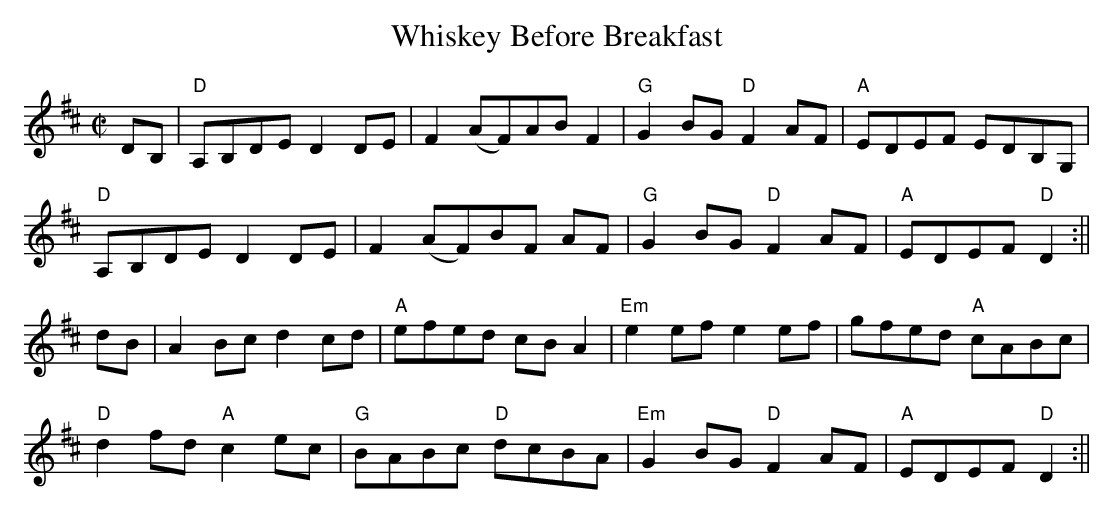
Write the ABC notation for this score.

X:1
T:Whiskey Before Breakfast
M:C|
L:1/8
K:D
DB,|"D" A,B,DE D2 DE | F2 (AF)AB F2 | "G"G2 BG "D"F2 AF | "A"EDEF EDB,G,|
"D"A,B,DE D2 DE | F2 (AF)BF AF | "G"G2 BG "D"F2 AF | "A"EDEF "D"D2 :||
dB| A2Bc d2 cd | "A"efed cBA2 | "Em"e2 ef e2 ef | gfed "A" cABc |
"D"d2fd "A"c2ec | "G"BABc "D"dcBA | "Em"G2BG "D"F2AF | "A"EDEF "D"D2 :||
